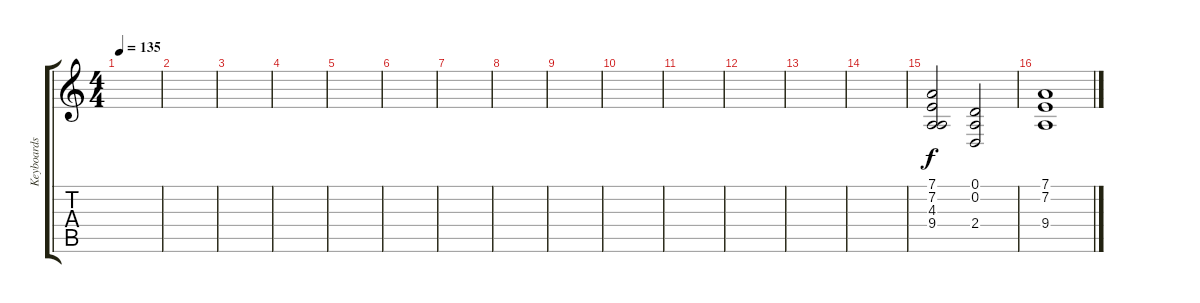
\track ("Keyboards" "Keyboards") {instrument choiraahs}
\staff {score tabs}
\tuning (D4 A3 F3 C3 G2 D2) {hide}
\ts (4 4)
\tempo 135
\clef g2
\ks c
|
|
|
|
|
|
|
|
|
|
|
|
|
|
(7.1 7.2 4.3 9.4).2{volume 10 instrument choiraahs} (0.1 0.2 2.4).2 |
(7.1 7.2 9.4).1
